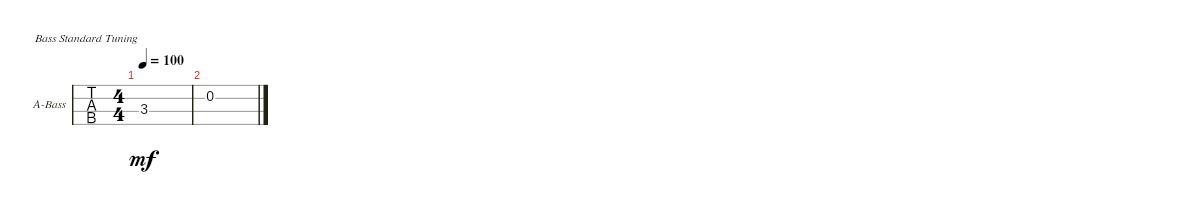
\defaultSystemsLayout 4
\bracketExtendMode groupsimilarinstruments
\firstSystemTrackNameOrientation horizontal
\otherSystemsTrackNameOrientation horizontal
\track ("Acoustic Bass" "A-Bass") {instrument acousticbass}
\staff {tabs}
\tuning (G2 D2 A1 E1)
\ts (4 4)
\tempo 100
\clef f4
\ks c
3.3.1{dy mf} |
0.2.1
